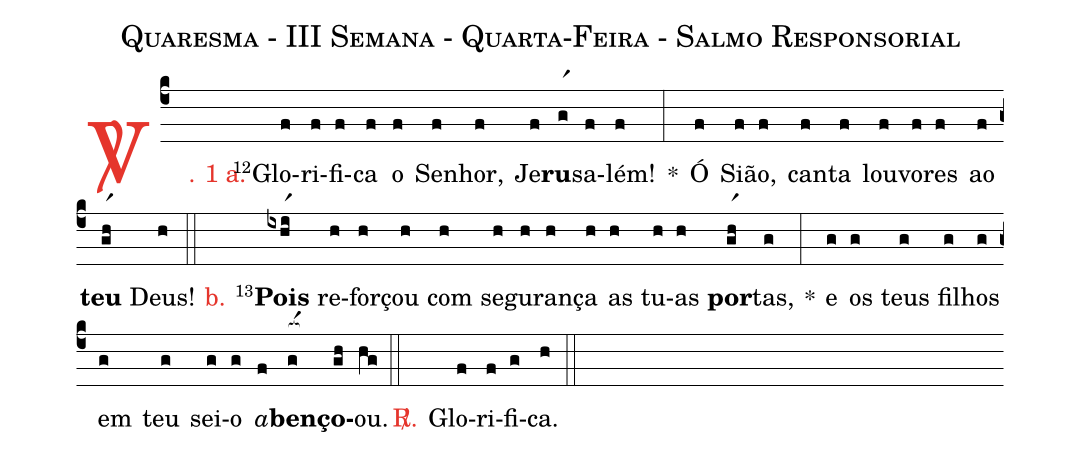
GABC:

name: Quaresma - III Semana - Quarta-Feira - Salmo Responsorial;
%%
(c4)

<c><sp>V/</sp>. 1 a.</c>() <v>\VSup{12}</v>Glo(f)ri(f)fi(f)ca(f) o(f) Se(f)nhor,(f) Je(f)<b>ru</b>(gr1)sa(f)lém!(f) *(:)
Ó(f) Si(f)ão,(f) can(f)ta(f) lou(f)vo(f)res(f) ao(f) <b>teu</b>(gr1h) Deus!(h)

(::)

<nlba><c>b.</c>() <v>\VSup{13}</v><b>Pois</b></nlba>(ixhr1i) re(h)for(h)çou(h) com(h) se(h)gu(h)ran(h)ça(h) as(h) tu(h)as(h) <b>por</b>(gr1h)tas,(g) *(:)
e(g) os(g) teus(g) fi(g)lhos(g) em(g) teu(g) sei(g)o(g) <i>a</i>(f)<b>ben</b>(g[ocba:1{])<b>ço</b>(gh[ocba:0}])ou.(hg)

(::)

<nlba><c><sp>R/</sp>.</c>() Glo</nlba>(f)ri(f)fi(g)ca.(h)

(::)
